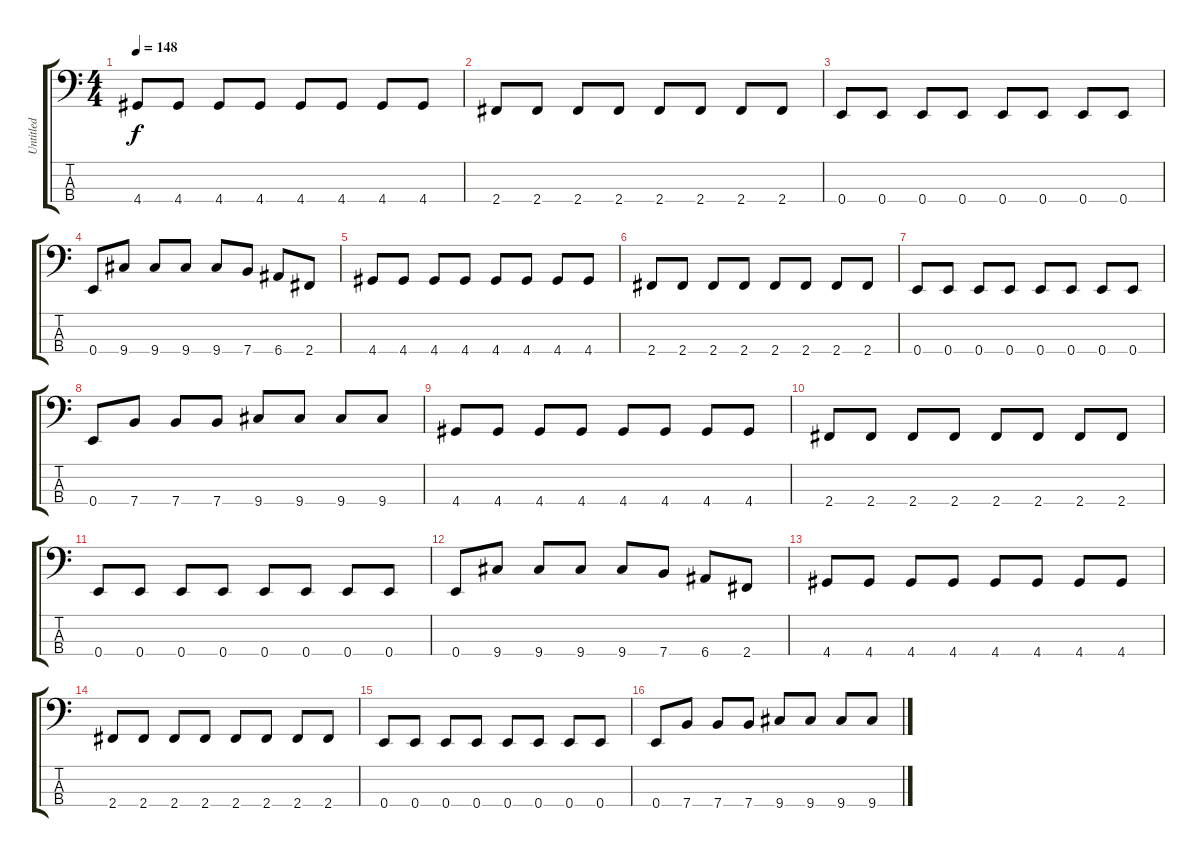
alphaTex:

\track ("Untitled" "Untitled") {instrument electricbassfinger}
\staff {score tabs}
\tuning (G2 D2 A1 E1) {hide}
\ts (4 4)
\tempo 148
\clef f4
\ks c
4.4.8{dy f} 4.4.8 4.4.8 4.4.8 4.4.8 4.4.8 4.4.8 4.4.8 |
2.4.8 2.4.8 2.4.8 2.4.8 2.4.8 2.4.8 2.4.8 2.4.8 |
0.4.8 0.4.8 0.4.8 0.4.8 0.4.8 0.4.8 0.4.8 0.4.8 |
0.4.8 9.4.8 9.4.8 9.4.8 9.4.8 7.4.8 6.4.8 2.4.8 |
4.4.8 4.4.8 4.4.8 4.4.8 4.4.8 4.4.8 4.4.8 4.4.8 |
2.4.8 2.4.8 2.4.8 2.4.8 2.4.8 2.4.8 2.4.8 2.4.8 |
0.4.8 0.4.8 0.4.8 0.4.8 0.4.8 0.4.8 0.4.8 0.4.8 |
0.4.8 7.4.8 7.4.8 7.4.8 9.4.8 9.4.8 9.4.8 9.4.8 |
4.4.8 4.4.8 4.4.8 4.4.8 4.4.8 4.4.8 4.4.8 4.4.8 |
2.4.8 2.4.8 2.4.8 2.4.8 2.4.8 2.4.8 2.4.8 2.4.8 |
0.4.8 0.4.8 0.4.8 0.4.8 0.4.8 0.4.8 0.4.8 0.4.8 |
0.4.8 9.4.8 9.4.8 9.4.8 9.4.8 7.4.8 6.4.8 2.4.8 |
4.4.8 4.4.8 4.4.8 4.4.8 4.4.8 4.4.8 4.4.8 4.4.8 |
2.4.8 2.4.8 2.4.8 2.4.8 2.4.8 2.4.8 2.4.8 2.4.8 |
0.4.8 0.4.8 0.4.8 0.4.8 0.4.8 0.4.8 0.4.8 0.4.8 |
0.4.8 7.4.8 7.4.8 7.4.8 9.4.8 9.4.8 9.4.8 9.4.8
